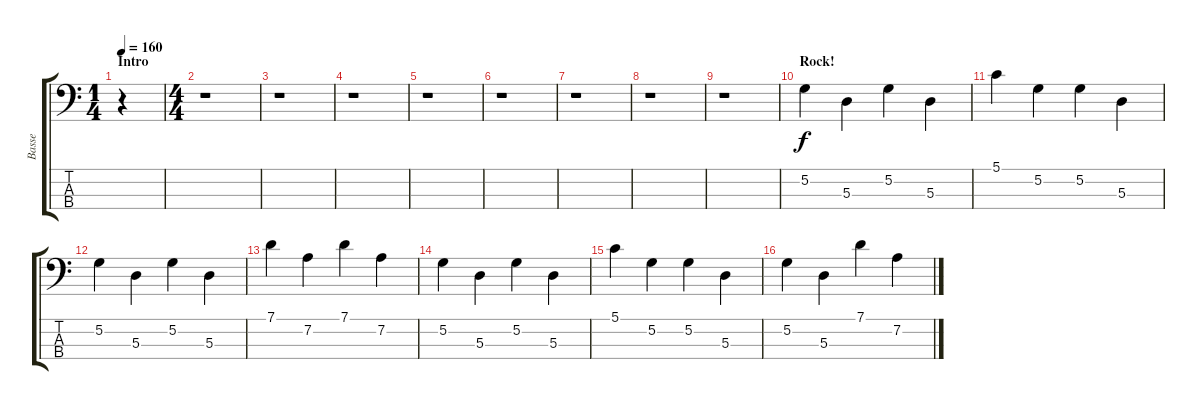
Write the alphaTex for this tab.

\track ("Basse" "Basse") {instrument electricbassfinger}
\staff {score tabs}
\tuning (G2 D2 A1 E1) {hide}
\ts (1 4)
\section ("" "Intro")
\tempo 160
\clef f4
\ks c
r.4{dy f instrument electricbassfinger} |
\ts (4 4)
r.1 |
r.1 |
r.1 |
r.1 |
r.1 |
r.1 |
r.1 |
r.1 |
\section ("" "Rock!")
5.2.4 5.3.4 5.2.4 5.3.4 |
5.1.4 5.2.4 5.2.4 5.3.4 |
5.2.4 5.3.4 5.2.4 5.3.4 |
7.1.4 7.2.4 7.1.4 7.2.4 |
5.2.4 5.3.4 5.2.4 5.3.4 |
5.1.4 5.2.4 5.2.4 5.3.4 |
5.2.4 5.3.4 7.1.4 7.2.4
